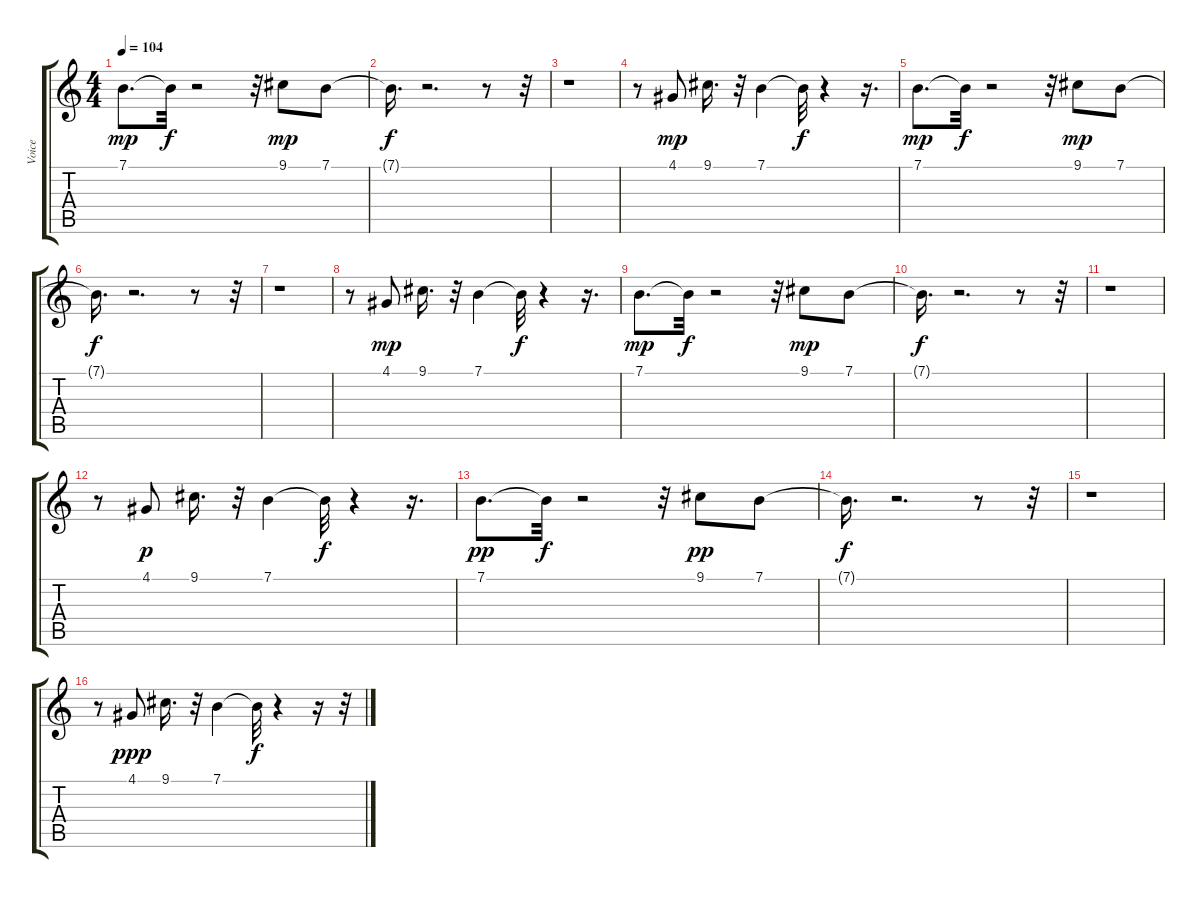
\track ("Voice" "Voice") {instrument choiraahs}
\staff {score tabs}
\tuning (E4 B3 G3 D3 A2 E2) {hide}
\ts (4 4)
\tempo 104
\clef g2
\ks c
7.1.8{d dy mp} 7.1{t}.32{dy f} r.2 r.32 9.1.8{dy mp} 7.1.8 |
7.1{t}.16{d dy f} r.2{d} r.8 r.32 |
r.1 |
r.8 4.1.8{dy mp} 9.1.16{d} r.32 7.1.4 7.1{t}.32{dy f} r.4 r.16{d} |
7.1.8{d dy mp} 7.1{t}.32{dy f} r.2 r.32 9.1.8{dy mp} 7.1.8 |
7.1{t}.16{d dy f} r.2{d} r.8 r.32 |
r.1 |
r.8 4.1.8{dy mp} 9.1.16{d} r.32 7.1.4 7.1{t}.32{dy f} r.4 r.16{d} |
7.1.8{d dy mp} 7.1{t}.32{dy f} r.2 r.32 9.1.8{dy mp} 7.1.8 |
7.1{t}.16{d dy f} r.2{d} r.8 r.32 |
r.1 |
r.8 4.1.8{dy p} 9.1.16{d} r.32 7.1.4 7.1{t}.32{dy f} r.4 r.16{d} |
7.1.8{d dy pp} 7.1{t}.32{dy f} r.2 r.32 9.1.8{dy pp} 7.1.8 |
7.1{t}.16{d dy f} r.2{d} r.8 r.32 |
r.1 |
r.8 4.1.8{dy ppp} 9.1.16{d} r.32 7.1.4 7.1{t}.32{dy f} r.4 r.16 r.32
